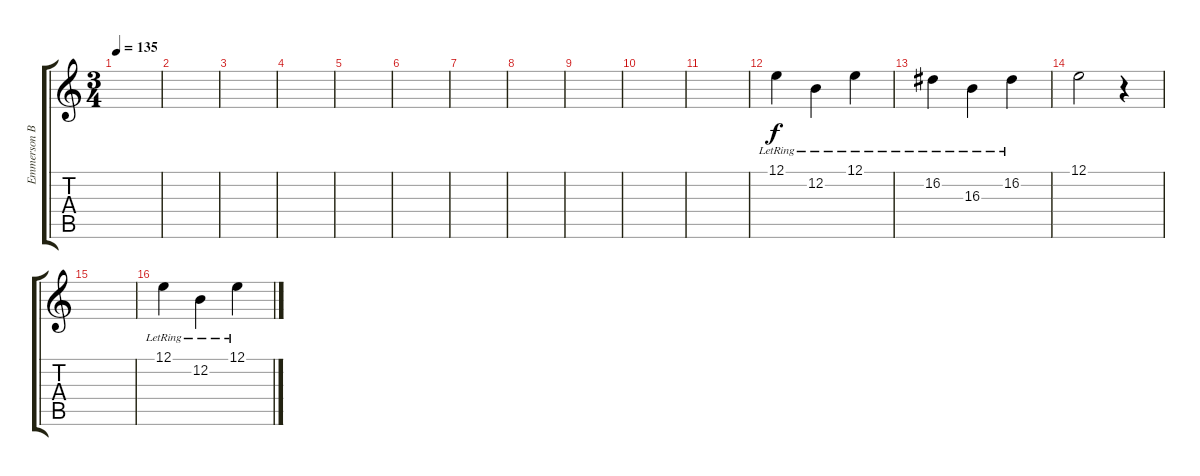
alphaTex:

\track ("Emmerson Burton" "Emmerson B") {instrument musicbox}
\staff {score tabs}
\tuning (E4 B3 G3 D3 A2 E2) {hide}
\ts (3 4)
\tempo 135
\clef g2
\ks c
|
|
|
|
|
|
|
|
|
|
|
12.1{lr}.4 12.2{lr}.4 12.1{lr}.4 |
16.2{lr}.4 16.3{lr}.4 16.2{lr}.4 |
12.1.2 r.4 |
|
12.1{lr}.4 12.2{lr}.4 12.1{lr}.4
